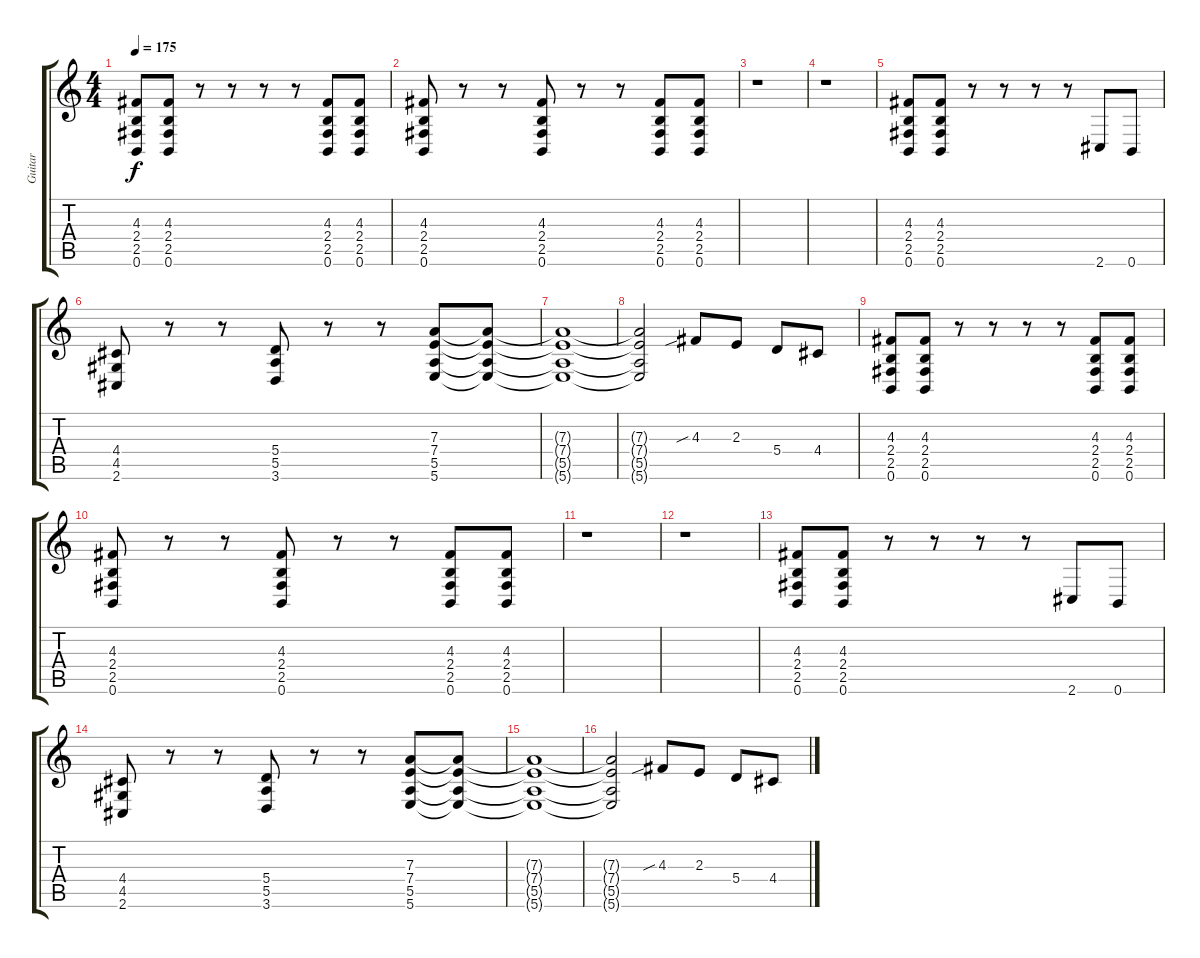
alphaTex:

\track ("Guitar" "Guitar") {instrument distortionguitar}
\staff {score tabs}
\tuning (B3 Gb3 D3 A2 E2 B1) {hide}
\ts (4 4)
\tempo 175
\clef g2
\ks c
(4.3 2.4 2.5 0.6).8{dy f} (4.3 2.4 2.5 0.6).8 r.8 r.8 r.8 r.8 (4.3 2.4 2.5 0.6).8 (4.3 2.4 2.5 0.6).8 |
(4.3 2.4 2.5 0.6).8 r.8 r.8 (4.3 2.4 2.5 0.6).8 r.8 r.8 (4.3 2.4 2.5 0.6).8 (4.3 2.4 2.5 0.6).8 |
r.1 |
r.1 |
(4.3 2.4 2.5 0.6).8 (4.3 2.4 2.5 0.6).8 r.8 r.8 r.8 r.8 2.6.8 0.6.8 |
(4.4 4.5 2.6).8 r.8 r.8 (5.4 5.5 3.6).8 r.8 r.8 (7.3 7.4 5.5 5.6).8 (7.3{t} 7.4{t} 5.5{t} 5.6{t}).8 |
(7.3{t} 7.4{t} 5.5{t} 5.6{t}).1 |
(7.3{t} 7.4{t} 5.5{t} 5.6{t}).2 4.3{sib}.8 2.3.8 5.4.8 4.4.8 |
(4.3 2.4 2.5 0.6).8 (4.3 2.4 2.5 0.6).8 r.8 r.8 r.8 r.8 (4.3 2.4 2.5 0.6).8 (4.3 2.4 2.5 0.6).8 |
(4.3 2.4 2.5 0.6).8 r.8 r.8 (4.3 2.4 2.5 0.6).8 r.8 r.8 (4.3 2.4 2.5 0.6).8 (4.3 2.4 2.5 0.6).8 |
r.1 |
r.1 |
(4.3 2.4 2.5 0.6).8 (4.3 2.4 2.5 0.6).8 r.8 r.8 r.8 r.8 2.6.8 0.6.8 |
(4.4 4.5 2.6).8 r.8 r.8 (5.4 5.5 3.6).8 r.8 r.8 (7.3 7.4 5.5 5.6).8 (7.3{t} 7.4{t} 5.5{t} 5.6{t}).8 |
(7.3{t} 7.4{t} 5.5{t} 5.6{t}).1 |
(7.3{t} 7.4{t} 5.5{t} 5.6{t}).2 4.3{sib}.8 2.3.8 5.4.8 4.4.8
